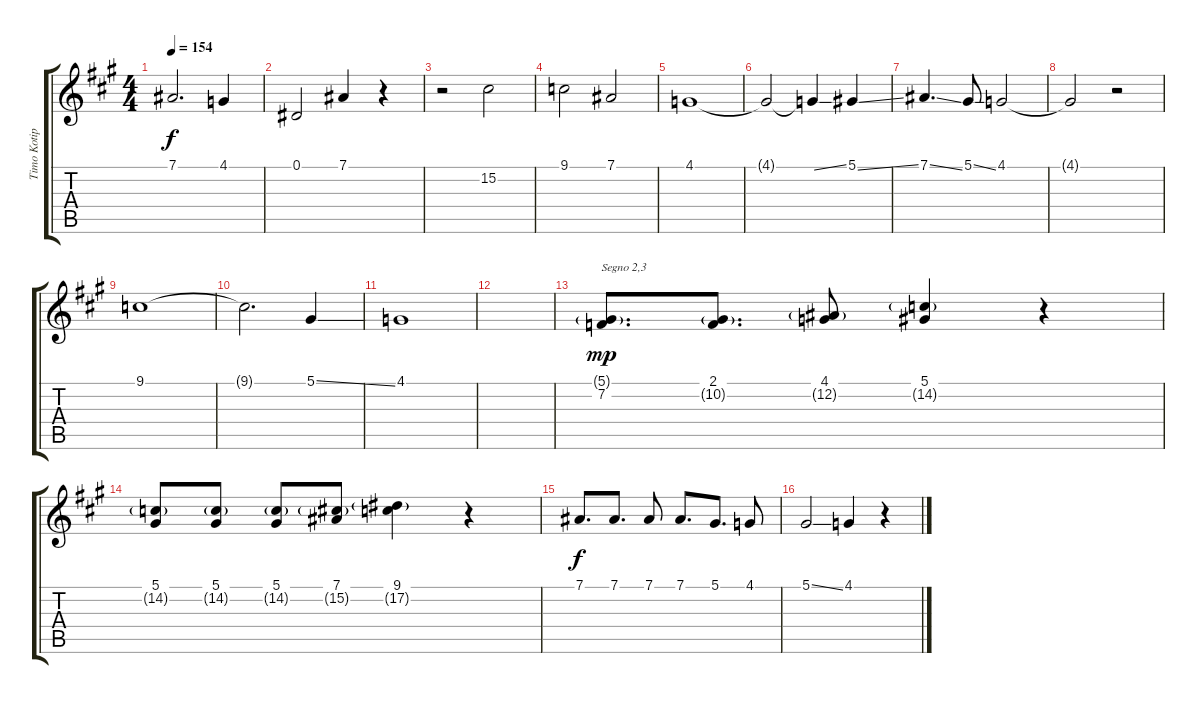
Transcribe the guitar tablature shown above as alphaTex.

\track ("Timo Kotipelto" "Timo Kotip") {instrument choiraahs}
\staff {score tabs}
\tuning (Eb4 Bb3 Gb3 Db3 Ab2 Eb2) {hide}
\ts (4 4)
\tempo 154
\clef g2
\ks a
7.1.2{d dy f} 4.1.4 |
0.1.2 7.1.4 r.4 |
r.2 15.2.2 |
9.1.2 7.1.2 |
4.1.1 |
4.1{t}.2 4.1{ss t}.4 5.1{ss}.4 |
7.1{ss}.4{d} 5.1{ss}.8 4.1.2 |
4.1{t}.2 r.2 |
9.1.1 |
9.1{t}.2{d} 5.1{ss}.4 |
4.1.1 |
|
(5.1{g} 7.2).8{d txt "Segno 2,3" dy mp} (2.1 10.2{g}).8{d} (4.1 12.2{g}).8 (5.1 14.2{g}).4 r.4 |
(5.1 14.2{g}).8 (5.1 14.2{g}).8 (5.1 14.2{g}).8 (7.1 15.2{g}).8 (9.1 17.2{g}).4 r.4 |
7.1.8{d dy f} 7.1.8{d} 7.1.8 7.1.8{d} 5.1.8{d} 4.1.8 |
5.1{ss}.2 4.1.4 r.4
